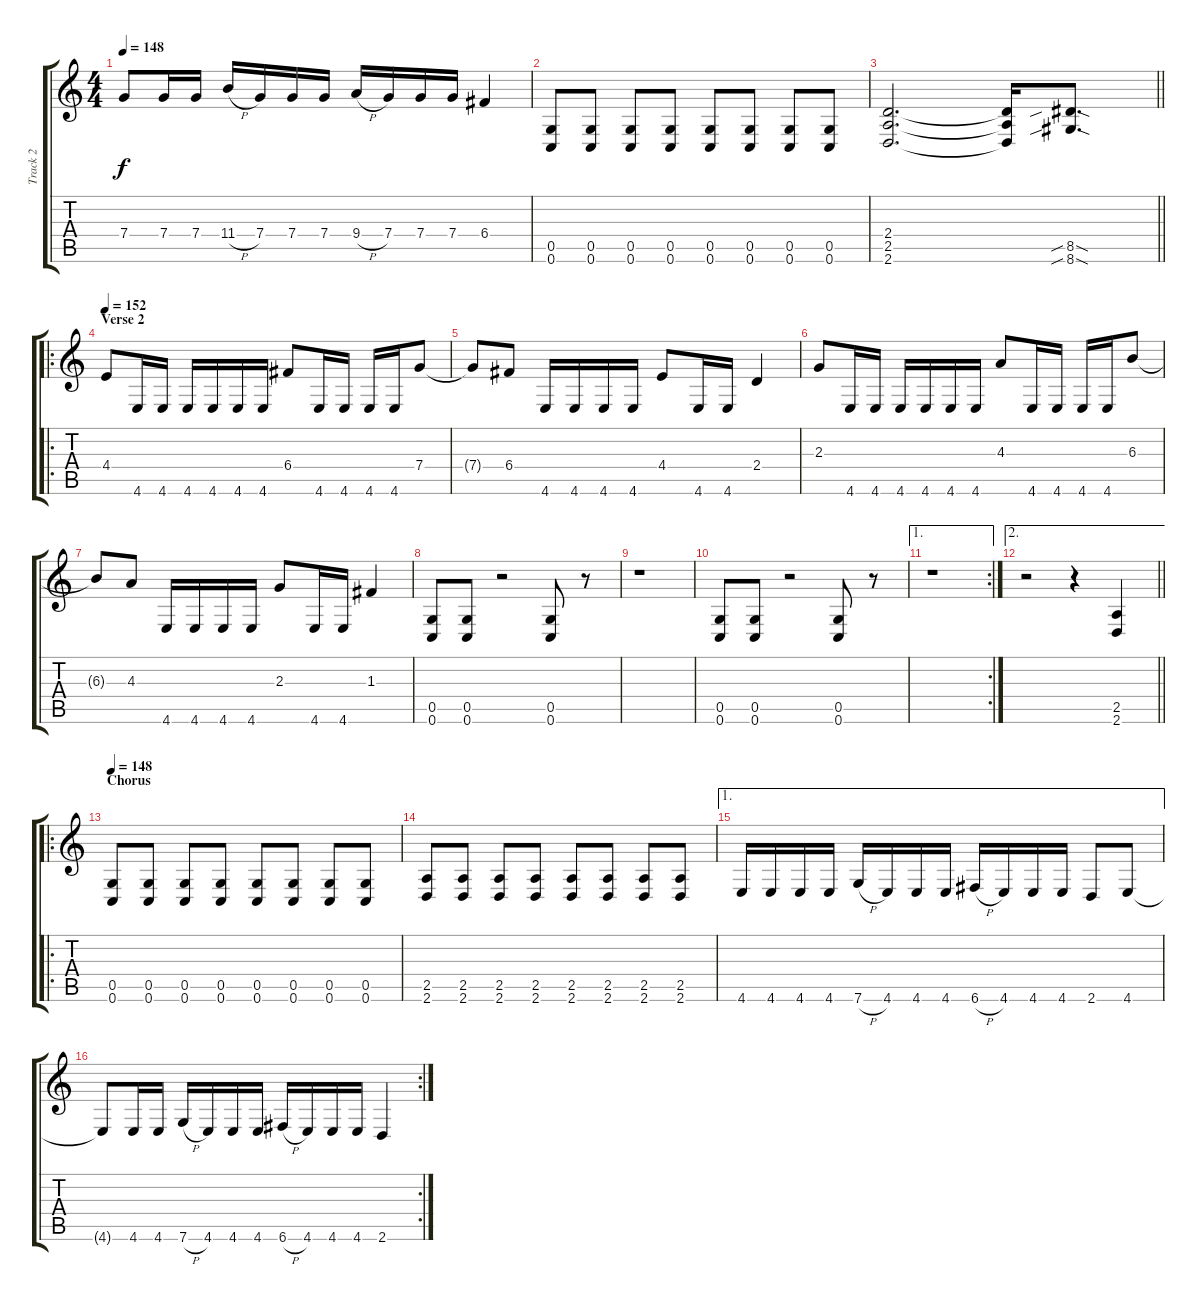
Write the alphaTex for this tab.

\track ("Track 2" "Track 2") {instrument distortionguitar}
\staff {score tabs}
\tuning (D4 A3 F3 C3 G2 C2) {hide}
\ts (4 4)
\tempo 148
\clef g2
\ks c
7.4{t}.8{dy f} 7.4.16 7.4.16 11.4{h}.16 7.4.16 7.4.16 7.4.16 9.4{h}.16 7.4.16 7.4.16 7.4.16 6.4.4 |
(0.5 0.6).8 (0.5 0.6).8 (0.5 0.6).8 (0.5 0.6).8 (0.5 0.6).8 (0.5 0.6).8 (0.5 0.6).8 (0.5 0.6).8 |
\barLineRight lightlight
(2.4 2.5 2.6).2{d} (2.4{t} 2.5{t} 2.6{t}).16 (8.5{sib sod} 8.6{sib sod}).8{d} |
\ro
\section ("" "Verse 2")
\tempo 152
4.4.8 4.6.16 4.6.16 4.6.16 4.6.16 4.6.16 4.6.16 6.4.8 4.6.16 4.6.16 4.6.16 4.6.16 7.4.8 |
7.4{t}.8 6.4.8 4.6.16 4.6.16 4.6.16 4.6.16 4.4.8 4.6.16 4.6.16 2.4.4 |
2.3.8 4.6.16 4.6.16 4.6.16 4.6.16 4.6.16 4.6.16 4.3.8 4.6.16 4.6.16 4.6.16 4.6.16 6.3.8 |
6.3{t}.8 4.3.8 4.6.16 4.6.16 4.6.16 4.6.16 2.3.8 4.6.16 4.6.16 1.3.4 |
(0.5 0.6).8 (0.5 0.6).8 r.2 (0.5 0.6).8 r.8 |
r.1 |
(0.5 0.6).8 (0.5 0.6).8 r.2 (0.5 0.6).8 r.8 |
\ae 1
\rc 2
r.1 |
\ae 2
\barLineRight lightlight
r.2 r.4 (2.5 2.6).4 |
\ro
\section ("" "Chorus")
\tempo 148
(0.5 0.6).8 (0.5 0.6).8 (0.5 0.6).8 (0.5 0.6).8 (0.5 0.6).8 (0.5 0.6).8 (0.5 0.6).8 (0.5 0.6).8 |
(2.5 2.6).8 (2.5 2.6).8 (2.5 2.6).8 (2.5 2.6).8 (2.5 2.6).8 (2.5 2.6).8 (2.5 2.6).8 (2.5 2.6).8 |
\ae 1
4.6.16 4.6.16 4.6.16 4.6.16 7.6{h}.16 4.6.16 4.6.16 4.6.16 6.6{h}.16 4.6.16 4.6.16 4.6.16 2.6.8 4.6.8 |
\rc 2
4.6{t}.8 4.6.16 4.6.16 7.6{h}.16 4.6.16 4.6.16 4.6.16 6.6{h}.16 4.6.16 4.6.16 4.6.16 2.6.4
